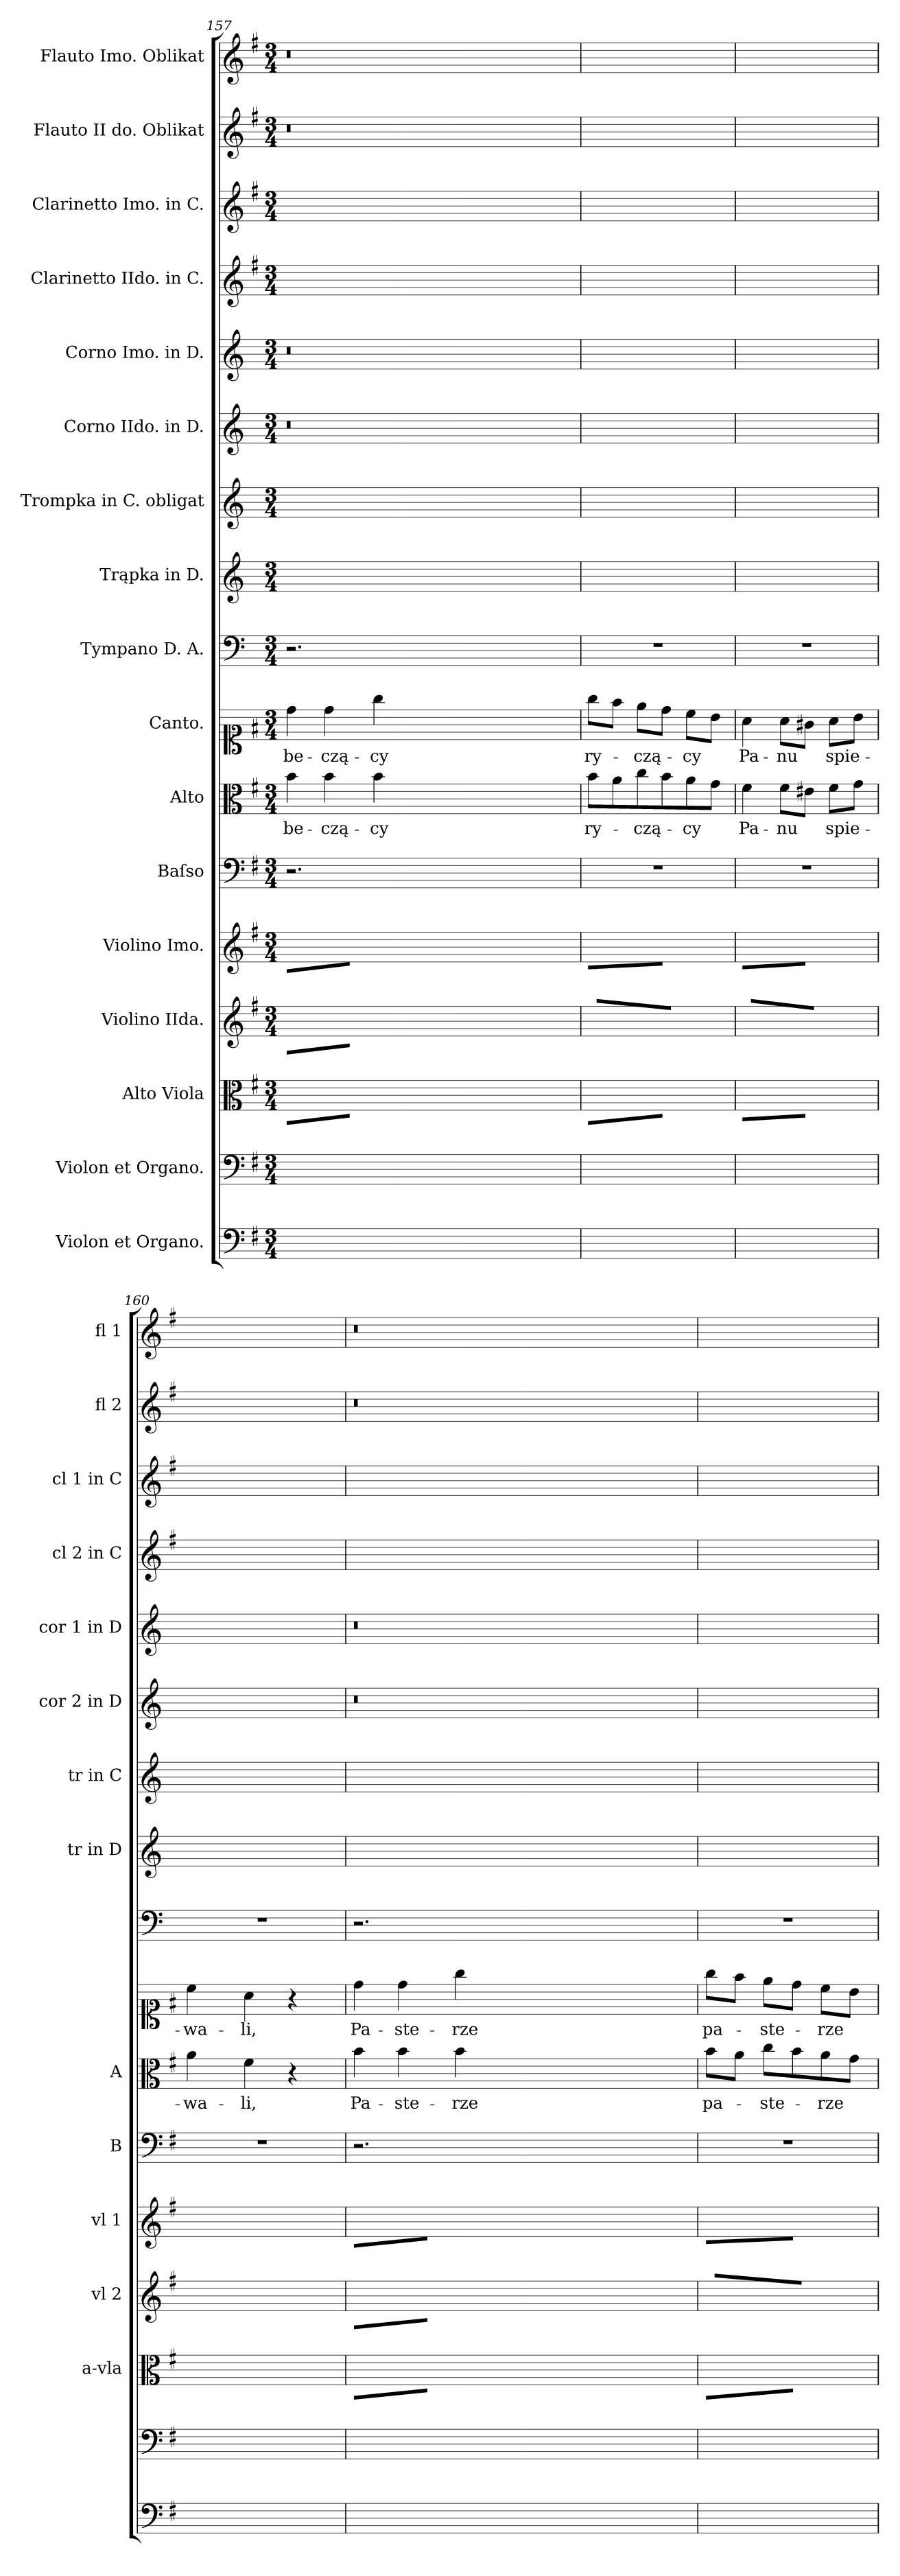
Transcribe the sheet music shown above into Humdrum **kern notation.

**kern	**kern	**kern	**kern	**kern	**kern	**kern	**text	**kern	**text	**kern	**kern	**kern	**kern	**kern	**kern	**kern	**kern	**kern
*part17	*part16	*part15	*part14	*part13	*part12	*part11	*part11	*part10	*part10	*part9	*part8	*part7	*part6	*part5	*part4	*part3	*part2	*part1
*staff17	*staff16	*staff15	*staff14	*staff13	*staff12	*staff11	*staff11	*staff10	*staff10	*staff9	*staff8	*staff7	*staff6	*staff5	*staff4	*staff3	*staff2	*staff1
*I"Violon et Organo.	*I"Violon et Organo.	*I"Alto Viola	*I"Violino IIda.	*I"Violino Imo.	*I"Baſso	*I"Alto	*	*I"Canto.	*	*I"Tympano D. A.	*I"Trąpka in D.	*I"Trompka in C. obligat	*I"Corno IIdo. in D.	*I"Corno Imo. in D.	*I"Clarinetto IIdo. in C.	*I"Clarinetto Imo. in C.	*I"Flauto II do. Oblikat	*I"Flauto Imo. Oblikat
*	*	*I'a-vla	*I'vl 2	*I'vl 1	*I'B	*I'A	*	*	*	*	*I'tr in D	*I'tr in C	*I'cor 2 in D	*I'cor 1 in D	*I'cl 2 in C	*I'cl 1 in C	*I'fl 2	*I'fl 1
*clefF4	*clefF4	*clefC3	*clefG2	*clefG2	*clefF4	*clefC3	*	*clefC1	*	*clefF4	*clefG2	*clefG2	*clefG2	*clefG2	*clefG2	*clefG2	*clefG2	*clefG2
*	*	*	*	*	*	*	*	*	*	*ITrd-1c-2	*ITrd-1c-2	*ITrd-1c-2	*ITrd6c10	*ITrd6c10	*	*	*	*
*k[f#]	*k[f#]	*k[f#]	*k[f#]	*k[f#]	*k[f#]	*k[f#]	*	*k[f#]	*	*k[f#c#]	*k[f#c#]	*k[f#c#]	*k[f#c#]	*k[f#c#]	*k[f#]	*k[f#]	*k[f#]	*k[f#]
*M3/4	*M3/4	*M3/4	*M3/4	*M3/4	*M3/4	*M3/4	*	*M3/4	*	*M3/4	*M3/4	*M3/4	*M3/4	*M3/4	*M3/4	*M3/4	*M3/4	*M3/4
=157	=157	=157	=157	=157	=157	=157	=157	=157	=157	=157	=157	=157	=157	=157	=157	=157	=157	=157
*	*	*tremolo	*	*	*	*	*	*	*	*	*	*	*	*	*	*	*	*
*	*	*	*tremolo	*	*	*	*	*	*	*	*	*	*	*	*	*	*	*
*	*	*	*	*tremolo	*	*	*	*	*	*	*	*	*	*	*	*	*	*
4G\yy	4G\yy	8B\yyL	8g\yyL	8b\yyL	2.r	4b\	be-	4dd\	be-	2.r	0.ryy	2.ryy	0.r	0.r	0.ryy	0.ryy	0.r	0.r
.	.	8d\yy	8b\yy	8dd\yy	.	.	.	.	.	.	.	.	.	.	.	.	.	.
4GG/yy	4GG/yy	8B\yy	8g\yy	8b\yy	.	4b\	-czą-	4dd\	-czą-	.	.	.	.	.	.	.	.	.
.	.	8d\yy	8b\yy	8dd\yy	.	.	.	.	.	.	.	.	.	.	.	.	.	.
4G\yy	4G\yy	8B\yy	8g\yy	8b\yy	.	4b\	-cy	4gg\	-cy	.	.	.	.	.	.	.	.	.
.	.	8d\yyJ	8b\yyJ	8dd\yyJ	.	.	.	.	.	.	.	.	.	.	.	.	.	.
0ryy	0ryy	0ryy	0ryy	0ryy	0ryy	0ryy	.	0ryy	.	0ryy	.	0ryy	.	.	.	.	.	.
.	.	.	.	.	.	.	.	.	.	.	.	.	.	.	.	.	.	.
.	.	.	.	.	.	.	.	.	.	.	.	.	.	.	.	.	.	.
4ryy	4ryy	4ryy	4ryy	4ryy	4ryy	4ryy	.	4ryy	.	4ryy	.	4ryy	.	.	.	.	.	.
=158	=158	=158	=158	=158	=158	=158	=158	=158	=158	=158	=158	=158	=158	=158	=158	=158	=158	=158
4GG/yy	4GG/yy	8B\yyL	8a/yyL	8cc\yyL	2.r	8b\L	ry-	8gg\L	ry-	2.r	2.ryy	2.ryy	2.ryy	2.ryy	2.ryy	2.ryy	2.ryy	2.ryy
.	.	8d\yy	8f#/yy	8dd\yy	.	8a\	.	8ff#\J	.	.	.	.	.	.	.	.	.	.
4G\yy	4G\yy	8B\yy	8a/yy	8cc\yy	.	8cc\	-czą-	8ee\L	-czą-	.	.	.	.	.	.	.	.	.
.	.	8d\yy	8f#/yy	8dd\yy	.	8b\	.	8dd\J	.	.	.	.	.	.	.	.	.	.
4GG/yy	4GG/yy	8B\yy	8a/yy	8cc\yy	.	8a\	-cy	8cc\L	-cy	.	.	.	.	.	.	.	.	.
.	.	8d\yyJ	8f#/yyJ	8dd\yyJ	.	8g\J	.	8b\J	.	.	.	.	.	.	.	.	.	.
=159	=159	=159	=159	=159	=159	=159	=159	=159	=159	=159	=159	=159	=159	=159	=159	=159	=159	=159
4D\yy	4D\yy	8c\yyL	8a/yyL	8cc\yyL	2.r	4f#\	Pa-	4a\	Pa-	2.r	2.ryy	2.ryy	2.ryy	2.ryy	2.ryy	2.ryy	2.ryy	2.ryy
.	.	8d\yy	8f#/yy	8dd\yy	.	.	.	.	.	.	.	.	.	.	.	.	.	.
4DD/yy	4DD/yy	8c\yy	8a/yy	8cc\yy	.	8f#\L	-nu	8a\L	-nu	.	.	.	.	.	.	.	.	.
.	.	8d\yy	8f#/yy	8dd\yy	.	8e#X\J	.	8g#X\J	.	.	.	.	.	.	.	.	.	.
4D\yy	4D\yy	8c\yy	8a/yy	8cc\yy	.	8f#\L	spie-	8a\L	spie-	.	.	.	.	.	.	.	.	.
.	.	8d\yyJ	8f#/yyJ	8dd\yyJ	.	8g\J	.	8b\J	.	.	.	.	.	.	.	.	.	.
*	*	*	*	*Xtremolo	*	*	*	*	*	*	*	*	*	*	*	*	*	*
*	*	*	*Xtremolo	*	*	*	*	*	*	*	*	*	*	*	*	*	*	*
*	*	*Xtremolo	*	*	*	*	*	*	*	*	*	*	*	*	*	*	*	*
=160	=160	=160	=160	=160	=160	=160	=160	=160	=160	=160	=160	=160	=160	=160	=160	=160	=160	=160
4d\yy	4d\yy	4d\yy	4dyy/ 4ayy/	8cc\Lyy	2.r	4a\	-wa-	4cc\	-wa-	2.r	2.ryy	2.ryy	2.ryy	2.ryy	2.ryy	2.ryy	2.ryy	2.ryy
.	.	.	.	8dd\Jyy	.	.	.	.	.	.	.	.	.	.	.	.	.	.
4D\yy	4D\yy	4d\yy	4dyy/ 4ayy/	4a\yy	.	4f#\	-li,	4a\	-li,	.	.	.	.	.	.	.	.	.
4ryy	4ryy	4ryy	4ryy	8g\Lyy	.	4r	.	4r	.	.	.	.	.	.	.	.	.	.
.	.	.	.	8b\Jyy	.	.	.	.	.	.	.	.	.	.	.	.	.	.
=161	=161	=161	=161	=161	=161	=161	=161	=161	=161	=161	=161	=161	=161	=161	=161	=161	=161	=161
*	*	*tremolo	*	*	*	*	*	*	*	*	*	*	*	*	*	*	*	*
*	*	*	*tremolo	*	*	*	*	*	*	*	*	*	*	*	*	*	*	*
*	*	*	*	*tremolo	*	*	*	*	*	*	*	*	*	*	*	*	*	*
4G\yy	4G\yy	8B\yyL	8g\yyL	8b\yyL	2.r	4b\	Pa-	4dd\	Pa-	2.r	0.ryy	2.ryy	0.r	0.r	0.ryy	0.ryy	0.r	0.r
.	.	8d\yy	8b\yy	8dd\yy	.	.	.	.	.	.	.	.	.	.	.	.	.	.
4GG/yy	4GG/yy	8B\yy	8g\yy	8b\yy	.	4b\	-ste-	4dd\	-ste-	.	.	.	.	.	.	.	.	.
.	.	8d\yy	8b\yy	8dd\yy	.	.	.	.	.	.	.	.	.	.	.	.	.	.
4G\yy	4G\yy	8B\yy	8g\yy	8b\yy	.	4b\	-rze	4gg\	-rze	.	.	.	.	.	.	.	.	.
.	.	8d\yyJ	8b\yyJ	8dd\yyJ	.	.	.	.	.	.	.	.	.	.	.	.	.	.
0ryy	0ryy	0ryy	0ryy	0ryy	0ryy	0ryy	.	0ryy	.	0ryy	.	0ryy	.	.	.	.	.	.
.	.	.	.	.	.	.	.	.	.	.	.	.	.	.	.	.	.	.
.	.	.	.	.	.	.	.	.	.	.	.	.	.	.	.	.	.	.
4ryy	4ryy	4ryy	4ryy	4ryy	4ryy	4ryy	.	4ryy	.	4ryy	.	4ryy	.	.	.	.	.	.
=162	=162	=162	=162	=162	=162	=162	=162	=162	=162	=162	=162	=162	=162	=162	=162	=162	=162	=162
4GG/yy	4GG/yy	8B\yyL	8a/yyL	8cc\yyL	2.r	8b\L	pa-	8gg\L	pa-	2.r	2.ryy	2.ryy	2.ryy	2.ryy	2.ryy	2.ryy	2.ryy	2.ryy
.	.	8d\yy	8f#/yy	8dd\yy	.	8a\J	.	8ff#\J	.	.	.	.	.	.	.	.	.	.
4G\yy	4G\yy	8B\yy	8a/yy	8cc\yy	.	8cc\L	-ste-	8ee\L	-ste-	.	.	.	.	.	.	.	.	.
.	.	8d\yy	8f#/yy	8dd\yy	.	8b\	.	8dd\J	.	.	.	.	.	.	.	.	.	.
4GG/yy	4GG/yy	8B\yy	8a/yy	8cc\yy	.	8a\	-rze	8cc\L	-rze	.	.	.	.	.	.	.	.	.
.	.	8d\yyJ	8f#/yyJ	8dd\yyJ	.	8g\J	.	8b\J	.	.	.	.	.	.	.	.	.	.
*	*	*	*	*Xtremolo	*	*	*	*	*	*	*	*	*	*	*	*	*	*
*	*	*	*Xtremolo	*	*	*	*	*	*	*	*	*	*	*	*	*	*	*
*	*	*Xtremolo	*	*	*	*	*	*	*	*	*	*	*	*	*	*	*	*
.	.	.	.	.	.	.	.	.	.	.	.	.	.	.	.	.	.	.
.	.	.	.	.	.	.	.	.	.	.	.	.	.	.	.	.	.	.
.	.	.	.	.	.	.	.	.	.	.	.	.	.	.	.	.	.	.
=	=	=	=	=	=	=	=	=	=	=	=	=	=	=	=	=	=	=
*-	*-	*-	*-	*-	*-	*-	*-	*-	*-	*-	*-	*-	*-	*-	*-	*-	*-	*-
